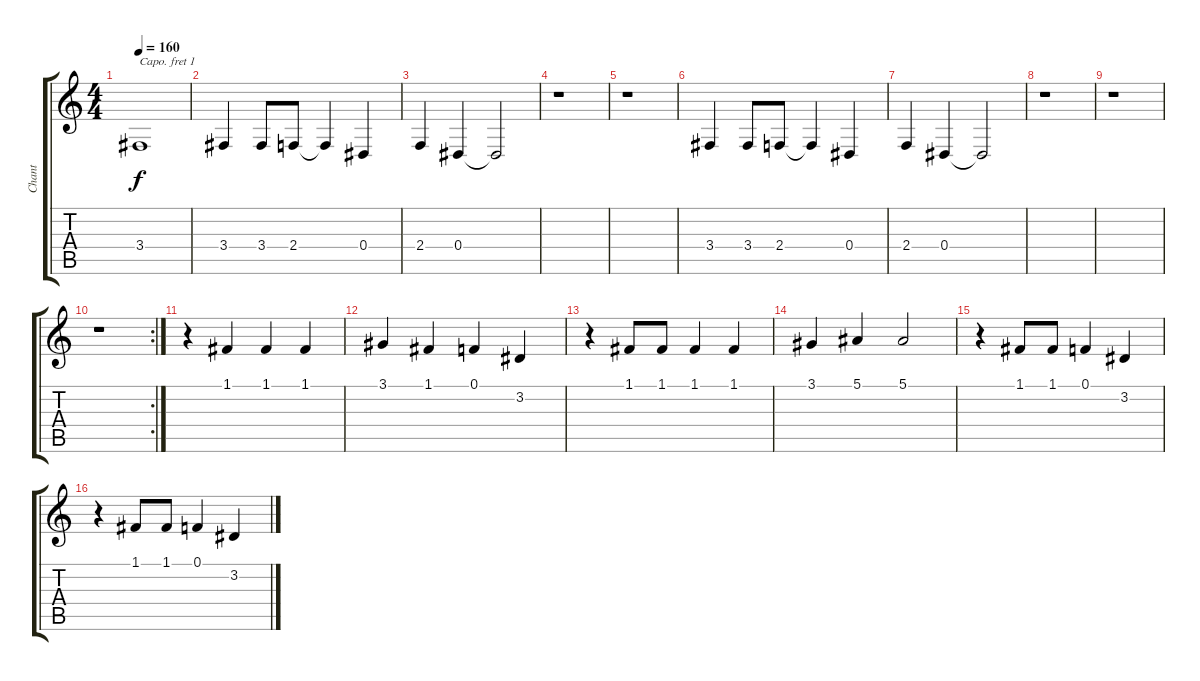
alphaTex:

\track ("Chant" "Chant") {instrument marimba}
\staff {score tabs}
\capo 1
\tuning (E4 B3 G3 D3 A2 E2) {hide}
\ts (4 4)
\tempo 160
\clef g2
\ks c
3.4.1{dy f} |
3.4.4 3.4.8 2.4.8 2.4{t}.4 0.4.4 |
2.4.4 0.4.4 0.4{t}.2 |
r.1 |
r.1 |
3.4.4 3.4.8 2.4.8 2.4{t}.4 0.4.4 |
2.4.4 0.4.4 0.4{t}.2 |
r.1 |
r.1 |
\rc 2
r.1 |
r.4 1.1.4 1.1.4 1.1.4 |
3.1.4 1.1.4 0.1.4 3.2.4 |
r.4 1.1.8 1.1.8 1.1.4 1.1.4 |
3.1.4 5.1.4 5.1.2 |
r.4 1.1.8 1.1.8 0.1.4 3.2.4 |
r.4 1.1.8 1.1.8 0.1.4 3.2.4
